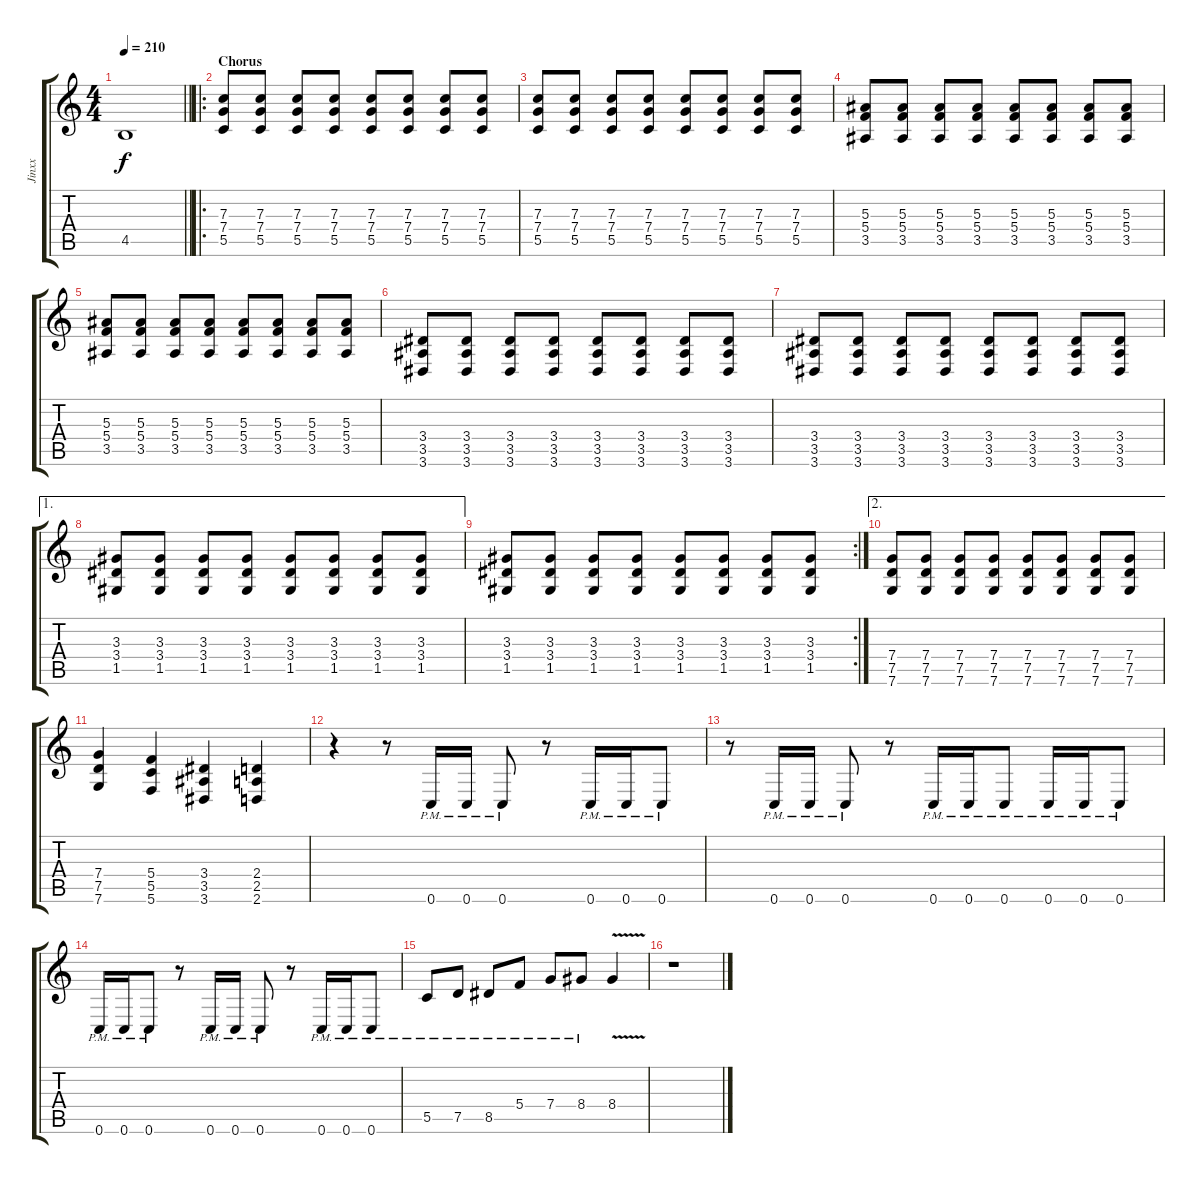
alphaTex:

\track ("Jinxx" "Jinxx") {instrument distortionguitar}
\staff {score tabs}
\tuning (D4 A3 F3 C3 G2 C2) {hide}
\ts (4 4)
\tempo 210
\clef g2
\barLineRight lightlight
\ks c
4.5.1{dy f} |
\ro
\section ("" "Chorus")
(7.3 7.4 5.5).8 (7.3 7.4 5.5).8 (7.3 7.4 5.5).8 (7.3 7.4 5.5).8 (7.3 7.4 5.5).8 (7.3 7.4 5.5).8 (7.3 7.4 5.5).8 (7.3 7.4 5.5).8 |
(7.3 7.4 5.5).8 (7.3 7.4 5.5).8 (7.3 7.4 5.5).8 (7.3 7.4 5.5).8 (7.3 7.4 5.5).8 (7.3 7.4 5.5).8 (7.3 7.4 5.5).8 (7.3 7.4 5.5).8 |
(5.3 5.4 3.5).8 (5.3 5.4 3.5).8 (5.3 5.4 3.5).8 (5.3 5.4 3.5).8 (5.3 5.4 3.5).8 (5.3 5.4 3.5).8 (5.3 5.4 3.5).8 (5.3 5.4 3.5).8 |
(5.3 5.4 3.5).8 (5.3 5.4 3.5).8 (5.3 5.4 3.5).8 (5.3 5.4 3.5).8 (5.3 5.4 3.5).8 (5.3 5.4 3.5).8 (5.3 5.4 3.5).8 (5.3 5.4 3.5).8 |
(3.4 3.5 3.6).8 (3.4 3.5 3.6).8 (3.4 3.5 3.6).8 (3.4 3.5 3.6).8 (3.4 3.5 3.6).8 (3.4 3.5 3.6).8 (3.4 3.5 3.6).8 (3.4 3.5 3.6).8 |
(3.4 3.5 3.6).8 (3.4 3.5 3.6).8 (3.4 3.5 3.6).8 (3.4 3.5 3.6).8 (3.4 3.5 3.6).8 (3.4 3.5 3.6).8 (3.4 3.5 3.6).8 (3.4 3.5 3.6).8 |
\ae 1
(3.3 3.4 1.5).8 (3.3 3.4 1.5).8 (3.3 3.4 1.5).8 (3.3 3.4 1.5).8 (3.3 3.4 1.5).8 (3.3 3.4 1.5).8 (3.3 3.4 1.5).8 (3.3 3.4 1.5).8 |
\rc 2
(3.3 3.4 1.5).8 (3.3 3.4 1.5).8 (3.3 3.4 1.5).8 (3.3 3.4 1.5).8 (3.3 3.4 1.5).8 (3.3 3.4 1.5).8 (3.3 3.4 1.5).8 (3.3 3.4 1.5).8 |
\ae 2
(7.4 7.5 7.6).8 (7.4 7.5 7.6).8 (7.4 7.5 7.6).8 (7.4 7.5 7.6).8 (7.4 7.5 7.6).8 (7.4 7.5 7.6).8 (7.4 7.5 7.6).8 (7.4 7.5 7.6).8 |
(7.4 7.5 7.6).4 (5.4 5.5 5.6).4 (3.4 3.5 3.6).4 (2.4 2.5 2.6).4 |
r.4 r.8 0.6{pm}.16 0.6{pm}.16 0.6{pm}.8 r.8 0.6{pm}.16 0.6{pm}.16 0.6{pm}.8 |
r.8 0.6{pm}.16 0.6{pm}.16 0.6{pm}.8 r.8 0.6{pm}.16 0.6{pm}.16 0.6{pm}.8 0.6{pm}.16 0.6{pm}.16 0.6{pm}.8 |
0.6{pm}.16 0.6{pm}.16 0.6{pm}.8 r.8 0.6{pm}.16 0.6{pm}.16 0.6{pm}.8 r.8 0.6{pm}.16 0.6{pm}.16 0.6{pm}.8 |
5.5{pm}.8 7.5{pm}.8 8.5{pm}.8 5.4{pm}.8 7.4{pm}.8 8.4{pm}.8 8.4{v}.4 |
r.1
